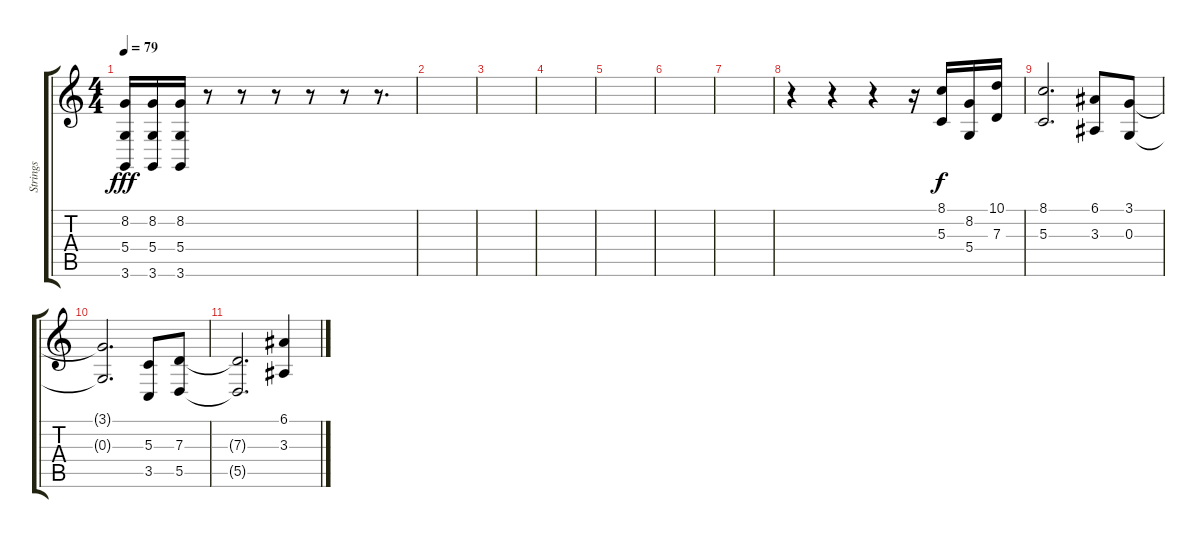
\track ("Strings" "Strings") {instrument stringensemble1}
\staff {score tabs}
\tuning (E4 B3 G3 D3 A2 E2) {hide}
\ts (4 4)
\tempo 79
\clef g2
\ks c
(8.2 5.4 3.6).16{dy fff} (8.2 5.4 3.6).16 (8.2 5.4 3.6).16 r.8 r.8 r.8 r.8 r.8 r.8{d} |
|
|
|
|
|
|
r.4 r.4 r.4 r.16 (8.1 5.3).16{dy f} (8.2 5.4).16 (10.1 7.3).16 |
(8.1 5.3).2{d} (6.1 3.3).8 (3.1 0.3).8 |
(3.1{t} 0.3{t}).2{d} (5.3 3.5).8 (7.3 5.5).8 |
(7.3{t} 5.5{t}).2{d} (6.1 3.3).4
